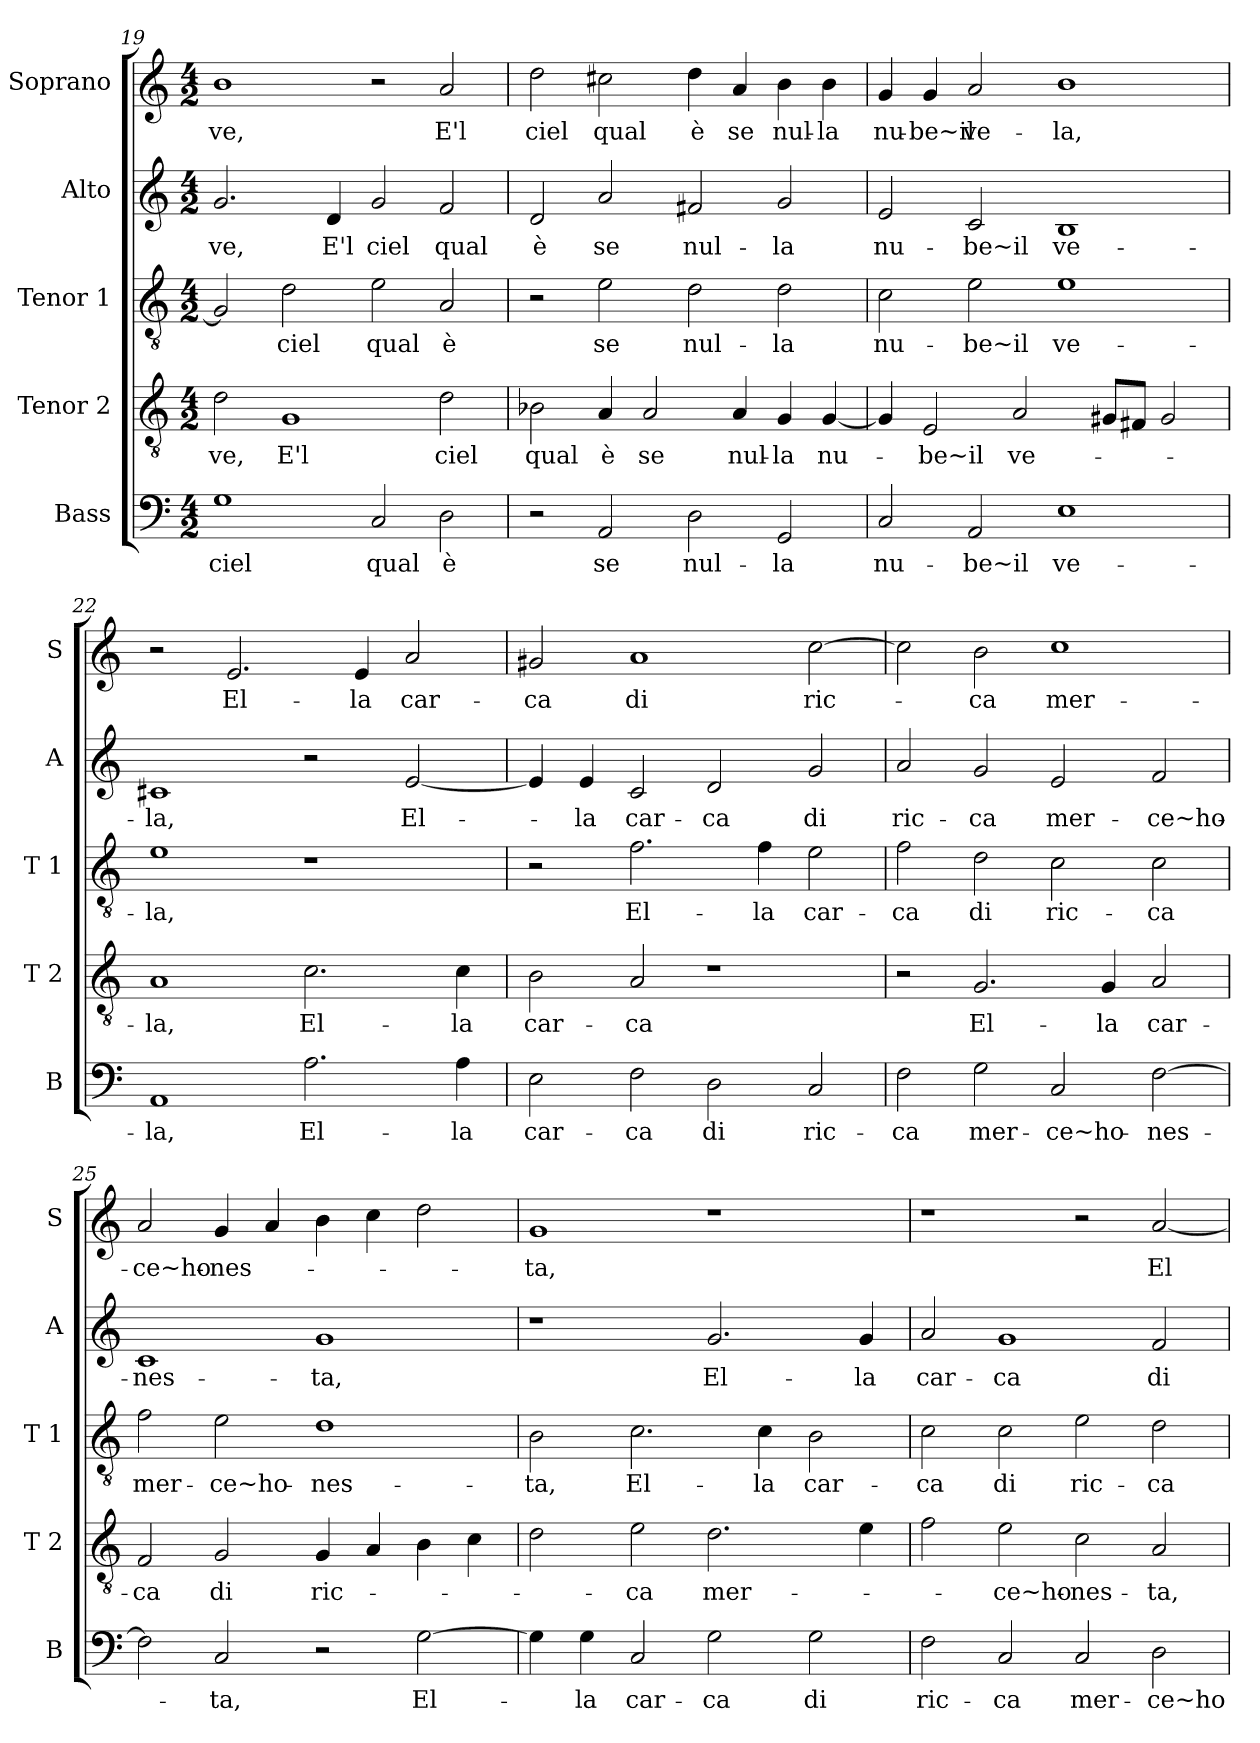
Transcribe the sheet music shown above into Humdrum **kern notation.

**kern	**text	**kern	**text	**kern	**text	**kern	**text	**kern	**text
*part5	*part5	*part4	*part4	*part3	*part3	*part2	*part2	*part1	*part1
*staff5	*staff5	*staff4	*staff4	*staff3	*staff3	*staff2	*staff2	*staff1	*staff1
*I"Bass	*	*I"Tenor 2	*	*I"Tenor 1	*	*I"Alto	*	*I"Soprano	*
*I'B	*	*I'T 2	*	*I'T 1	*	*I'A	*	*I'S	*
*clefF4	*	*clefGv2	*	*clefGv2	*	*clefG2	*	*clefG2	*
*k[]	*	*k[]	*	*k[]	*	*k[]	*	*k[]	*
*C:	*	*C:	*	*C:	*	*C:	*	*C:	*
*M4/2	*	*M4/2	*	*M4/2	*	*M4/2	*	*M4/2	*
=19	=19	=19	=19	=19	=19	=19	=19	=19	=19
!	!LO:LY:b	!	!LO:LY:b	!	!	!	!LO:LY:b	!	!LO:LY:b
1G	ciel	2d\	-ve,	2G/]	.	2.g/	-ve,	1b	-ve,
!	!	!	!LO:LY:b	!	!LO:LY:b	!	!	!	!
.	.	1G	E'l	2d\	ciel	.	.	.	.
!	!	!	!	!	!	!	!LO:LY:b	!	!
.	.	.	.	.	.	4d/	E'l	.	.
!	!LO:LY:b	!	!	!	!LO:LY:b	!	!LO:LY:b	!	!
2C/	qual	.	.	2e\	qual	2g/	ciel	2r	.
!	!LO:LY:b	!	!LO:LY:b	!	!LO:LY:b	!	!LO:LY:b	!	!LO:LY:b
2D\	è	2d\	ciel	2A/	è	2f/	qual	2a/	E'l
=20	=20	=20	=20	=20	=20	=20	=20	=20	=20
!	!	!	!LO:LY:b	!	!	!	!LO:LY:b	!	!LO:LY:b
2r	.	2B-X\	qual	2r	.	2d/	è	2dd\	ciel
!	!LO:LY:b	!	!LO:LY:b	!	!LO:LY:b	!	!LO:LY:b	!	!LO:LY:b
2AA/	se	4A/	è	2e\	se	2a/	se	2cc#X\	qual
!	!	!	!LO:LY:b	!	!	!	!	!	!
.	.	2A/	se	.	.	.	.	.	.
!	!LO:LY:b	!	!	!	!LO:LY:b	!	!LO:LY:b	!	!LO:LY:b
2D\	nul-	.	.	2d\	nul-	2f#X/	nul-	4dd\	è
!	!	!	!LO:LY:b	!	!	!	!	!	!LO:LY:b
.	.	4A/	nul-	.	.	.	.	4a/	se
!	!LO:LY:b	!	!LO:LY:b	!	!LO:LY:b	!	!LO:LY:b	!	!LO:LY:b
2GG/	-la	4G/	-la	2d\	-la	2g/	-la	4b\	nul-
!	!	!	!LO:LY:b	!	!	!	!	!	!LO:LY:b
.	.	[4G/	nu-	.	.	.	.	4b\	-la
!!LO:PB:g=z
=21	=21	=21	=21	=21	=21	=21	=21	=21	=21
!	!LO:LY:b	!	!	!	!LO:LY:b	!	!LO:LY:b	!	!LO:LY:b
2C/	nu-	4G/]	.	2c\	nu-	2e/	nu-	4g/	nu-
!	!	!	!LO:LY:b	!	!	!	!	!	!LO:LY:b
.	.	2E/	-be~il	.	.	.	.	4g/	-be~il
!	!LO:LY:b	!	!	!	!LO:LY:b	!	!LO:LY:b	!	!LO:LY:b
2AA/	-be~il	.	.	2e\	-be~il	2c/	-be~il	2a/	ve-
!	!	!	!LO:LY:b	!	!	!	!	!	!
.	.	2A/	ve-	.	.	.	.	.	.
!	!LO:LY:b	!	!	!	!LO:LY:b	!	!LO:LY:b	!	!LO:LY:b
1E	ve-	.	.	1e	ve-	1B	ve-	1b	-la,
.	.	8G#X/L	.	.	.	.	.	.	.
.	.	8F#X/J	.	.	.	.	.	.	.
.	.	2G#/	.	.	.	.	.	.	.
=22	=22	=22	=22	=22	=22	=22	=22	=22	=22
!	!LO:LY:b	!	!LO:LY:b	!	!LO:LY:b	!	!LO:LY:b	!	!
1AA	-la,	1A	-la,	1e	-la,	1c#X	-la,	2r	.
!	!	!	!	!	!	!	!	!	!LO:LY:b
.	.	.	.	.	.	.	.	2.e/	El-
!	!LO:LY:b	!	!LO:LY:b	!	!	!	!	!	!
2.A\	El-	2.c\	El-	1r	.	2r	.	.	.
!	!	!	!	!	!	!	!	!	!LO:LY:b
.	.	.	.	.	.	.	.	4e/	-la
!	!	!	!	!	!	!	!LO:LY:b	!	!LO:LY:b
.	.	.	.	.	.	[2e/	El-	2a/	car-
!	!LO:LY:b	!	!LO:LY:b	!	!	!	!	!	!
4A\	-la	4c\	-la	.	.	.	.	.	.
=23	=23	=23	=23	=23	=23	=23	=23	=23	=23
!	!LO:LY:b	!	!LO:LY:b	!	!	!	!	!	!LO:LY:b
2E\	car-	2B\	car-	2r	.	4e/]	.	2g#X/	-ca
!	!	!	!	!	!	!	!LO:LY:b	!	!
.	.	.	.	.	.	4e/	-la	.	.
!	!LO:LY:b	!	!LO:LY:b	!	!LO:LY:b	!	!LO:LY:b	!	!LO:LY:b
2F\	-ca	2A/	-ca	2.f\	El-	2c/	car-	1a	di
!	!LO:LY:b	!	!	!	!	!	!LO:LY:b	!	!
2D\	di	1r	.	.	.	2d/	-ca	.	.
!	!	!	!	!	!LO:LY:b	!	!	!	!
.	.	.	.	4f\	-la	.	.	.	.
!	!LO:LY:b	!	!	!	!LO:LY:b	!	!LO:LY:b	!	!LO:LY:b
2C/	ric-	.	.	2e\	car-	2g/	di	[2cc\	ric-
=24	=24	=24	=24	=24	=24	=24	=24	=24	=24
!	!LO:LY:b	!	!	!	!LO:LY:b	!	!LO:LY:b	!	!
2F\	-ca	2r	.	2f\	-ca	2a/	ric-	2cc\]	.
!	!LO:LY:b	!	!LO:LY:b	!	!LO:LY:b	!	!LO:LY:b	!	!LO:LY:b
2G\	mer-	2.G/	El-	2d\	di	2g/	-ca	2b\	-ca
!	!LO:LY:b	!	!	!	!LO:LY:b	!	!LO:LY:b	!	!LO:LY:b
2C/	-ce~ho-	.	.	2c\	ric-	2e/	mer-	1cc	mer-
!	!	!	!LO:LY:b	!	!	!	!	!	!
.	.	4G/	-la	.	.	.	.	.	.
!	!LO:LY:b	!	!LO:LY:b	!	!LO:LY:b	!	!LO:LY:b	!	!
[2F\	-nes-	2A/	car-	2c\	-ca	2f/	-ce~ho-	.	.
!!LO:LB:g=z
=25	=25	=25	=25	=25	=25	=25	=25	=25	=25
!	!	!	!LO:LY:b	!	!LO:LY:b	!	!LO:LY:b	!	!LO:LY:b
2F\]	.	2F/	-ca	2f\	mer-	1c	-nes-	2a/	-ce~ho-
!	!LO:LY:b	!	!LO:LY:b	!	!LO:LY:b	!	!	!	!LO:LY:b
2C/	-ta,	2G/	di	2e\	-ce~ho-	.	.	4g/	-nes-
.	.	.	.	.	.	.	.	4a/	.
!	!	!	!LO:LY:b	!	!LO:LY:b	!	!LO:LY:b	!	!
2r	.	4G/	ric-	1d	-nes-	1g	-ta,	4b\	.
.	.	4A/	.	.	.	.	.	4cc\	.
!	!LO:LY:b	!	!	!	!	!	!	!	!
[2G\	El-	4B\	.	.	.	.	.	2dd\	.
.	.	4c\	.	.	.	.	.	.	.
=26	=26	=26	=26	=26	=26	=26	=26	=26	=26
!	!	!	!	!	!LO:LY:b	!	!	!	!LO:LY:b
4G\]	.	2d\	.	2B\	-ta,	1r	.	1g	-ta,
!	!LO:LY:b	!	!	!	!	!	!	!	!
4G\	-la	.	.	.	.	.	.	.	.
!	!LO:LY:b	!	!LO:LY:b	!	!LO:LY:b	!	!	!	!
2C/	car-	2e\	-ca	2.c\	El-	.	.	.	.
!	!LO:LY:b	!	!LO:LY:b	!	!	!	!LO:LY:b	!	!
2G\	-ca	2.d\	mer-	.	.	2.g/	El-	1r	.
!	!	!	!	!	!LO:LY:b	!	!	!	!
.	.	.	.	4c\	-la	.	.	.	.
!	!LO:LY:b	!	!	!	!LO:LY:b	!	!	!	!
2G\	di	.	.	2B\	car-	.	.	.	.
!	!	!	!	!	!	!	!LO:LY:b	!	!
.	.	4e\	.	.	.	4g/	-la	.	.
=27	=27	=27	=27	=27	=27	=27	=27	=27	=27
!	!LO:LY:b	!	!	!	!LO:LY:b	!	!LO:LY:b	!	!
2F\	ric-	2f\	.	2c\	-ca	2a/	car-	1r	.
!	!LO:LY:b	!	!LO:LY:b	!	!LO:LY:b	!	!LO:LY:b	!	!
2C/	-ca	2e\	-ce~ho-	2c\	di	1g	-ca	.	.
!	!LO:LY:b	!	!LO:LY:b	!	!LO:LY:b	!	!	!	!
2C/	mer-	2c\	-nes-	2e\	ric-	.	.	2r	.
!	!LO:LY:b	!	!LO:LY:b	!	!LO:LY:b	!	!LO:LY:b	!	!LO:LY:b
2D\	-ce~ho-	2A/	-ta,	2d\	-ca	2f/	di	[2a/	El-
=	=	=	=	=	=	=	=	=	=
*-	*-	*-	*-	*-	*-	*-	*-	*-	*-
